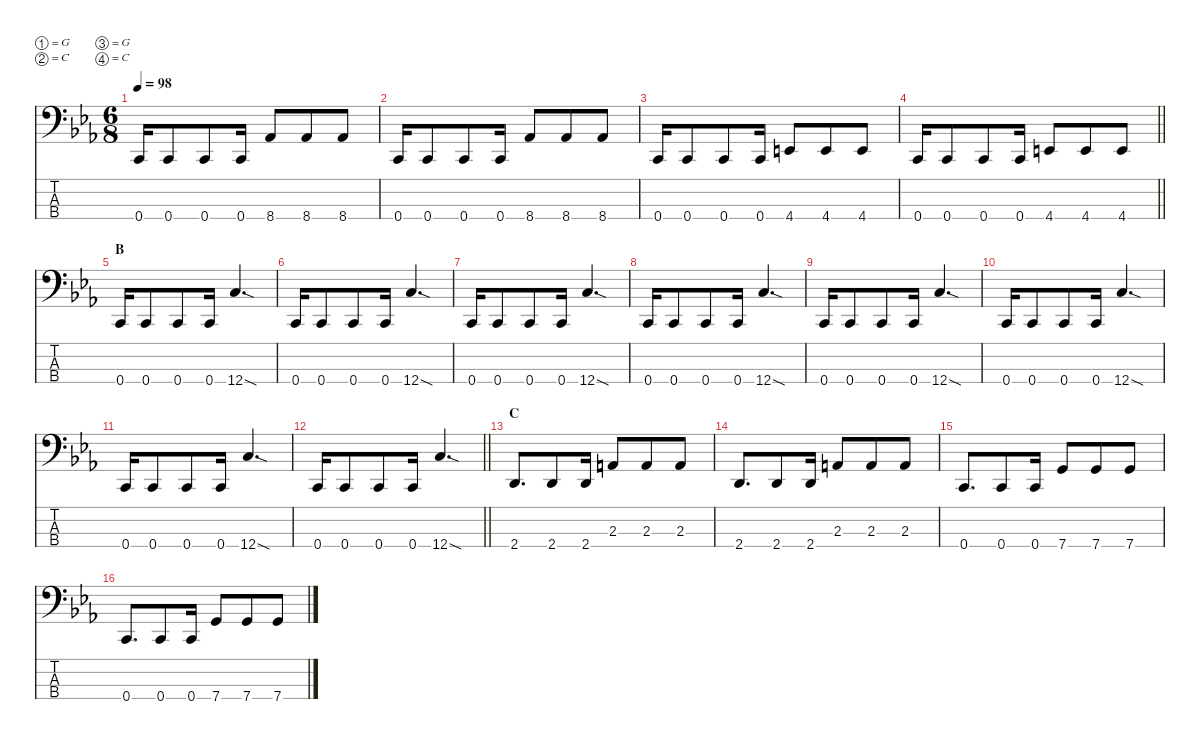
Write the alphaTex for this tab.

\defaultSystemsLayout 4
\hideDynamics
\bracketExtendMode nobrackets
\singleTrackTrackNamePolicy hidden
\multiTrackTrackNamePolicy hidden
\firstSystemTrackNameMode fullname
\firstSystemTrackNameOrientation horizontal
\otherSystemsTrackNameOrientation horizontal
\track ("Byron Stroud" "el.bs.") {instrument electricbassfinger}
\staff {score tabs}
\tuning (G2 C2 G1 C1)
\ts (6 8)
\tempo 98
\clef f4
\ks eb
0.4{acc forcenatural}.16{dy f beam Up} 0.4{acc forcenatural}.8{beam Up} 0.4{acc forcenatural}.8{beam Up} 0.4{acc forcenatural}.16{beam Up} 8.4{acc b}.8{beam Up} 8.4{acc b}.8{beam Up} 8.4{acc b}.8{beam Up} |
0.4{acc forcenatural}.16{beam Up} 0.4{acc forcenatural}.8{beam Up} 0.4{acc forcenatural}.8{beam Up} 0.4{acc forcenatural}.16{beam Up} 8.4{acc b}.8{beam Up} 8.4{acc b}.8{beam Up} 8.4{acc b}.8{beam Up} |
0.4{acc forcenatural}.16{beam Up} 0.4{acc forcenatural}.8{beam Up} 0.4{acc forcenatural}.8{beam Up} 0.4{acc forcenatural}.16{beam Up} 4.4{acc forcenatural}.8{beam Up} 4.4{acc forcenatural}.8{beam Up} 4.4{acc forcenatural}.8{beam Up} |
\barLineRight lightlight
0.4{acc forcenatural}.16{beam Up} 0.4{acc forcenatural}.8{beam Up} 0.4{acc forcenatural}.8{beam Up} 0.4{acc forcenatural}.16{beam Up} 4.4{acc forcenatural}.8{beam Up} 4.4{acc forcenatural}.8{beam Up} 4.4{acc forcenatural}.8{beam Up} |
\section ("" "B")
0.4{acc forcenatural}.16{beam Up} 0.4{acc forcenatural}.8{beam Up} 0.4{acc forcenatural}.8{beam Up} 0.4{acc forcenatural}.16{beam Up} 12.4{sod acc forcenatural}.4{d beam Up} |
0.4{acc forcenatural}.16{beam Up} 0.4{acc forcenatural}.8{beam Up} 0.4{acc forcenatural}.8{beam Up} 0.4{acc forcenatural}.16{beam Up} 12.4{sod acc forcenatural}.4{d beam Up} |
0.4{acc forcenatural}.16{beam Up} 0.4{acc forcenatural}.8{beam Up} 0.4{acc forcenatural}.8{beam Up} 0.4{acc forcenatural}.16{beam Up} 12.4{sod acc forcenatural}.4{d beam Up} |
0.4{acc forcenatural}.16{beam Up} 0.4{acc forcenatural}.8{beam Up} 0.4{acc forcenatural}.8{beam Up} 0.4{acc forcenatural}.16{beam Up} 12.4{sod acc forcenatural}.4{d beam Up} |
0.4{acc forcenatural}.16{beam Up} 0.4{acc forcenatural}.8{beam Up} 0.4{acc forcenatural}.8{beam Up} 0.4{acc forcenatural}.16{beam Up} 12.4{sod acc forcenatural}.4{d beam Up} |
0.4{acc forcenatural}.16{beam Up} 0.4{acc forcenatural}.8{beam Up} 0.4{acc forcenatural}.8{beam Up} 0.4{acc forcenatural}.16{beam Up} 12.4{sod acc forcenatural}.4{d beam Up} |
0.4{acc forcenatural}.16{beam Up} 0.4{acc forcenatural}.8{beam Up} 0.4{acc forcenatural}.8{beam Up} 0.4{acc forcenatural}.16{beam Up} 12.4{sod acc forcenatural}.4{d beam Up} |
\barLineRight lightlight
0.4{acc forcenatural}.16{beam Up} 0.4{acc forcenatural}.8{beam Up} 0.4{acc forcenatural}.8{beam Up} 0.4{acc forcenatural}.16{beam Up} 12.4{sod acc forcenatural}.4{d beam Up} |
\section ("" "C")
2.4{acc forcenatural}.8{d beam Up} 2.4{acc forcenatural}.8{beam Up} 2.4{acc forcenatural}.16{beam Up} 2.3{acc forcenatural}.8{beam Up} 2.3{acc forcenatural}.8{beam Up} 2.3{acc forcenatural}.8{beam Up} |
2.4{acc forcenatural}.8{d beam Up} 2.4{acc forcenatural}.8{beam Up} 2.4{acc forcenatural}.16{beam Up} 2.3{acc forcenatural}.8{beam Up} 2.3{acc forcenatural}.8{beam Up} 2.3{acc forcenatural}.8{beam Up} |
0.4{acc forcenatural}.8{d beam Up} 0.4{acc forcenatural}.8{beam Up} 0.4{acc forcenatural}.16{beam Up} 7.4{acc forcenatural}.8{beam Up} 7.4{acc forcenatural}.8{beam Up} 7.4{acc forcenatural}.8{beam Up} |
0.4{acc forcenatural}.8{d beam Up} 0.4{acc forcenatural}.8{beam Up} 0.4{acc forcenatural}.16{beam Up} 7.4{acc forcenatural}.8{beam Up} 7.4{acc forcenatural}.8{beam Up} 7.4{acc forcenatural}.8{beam Up}
